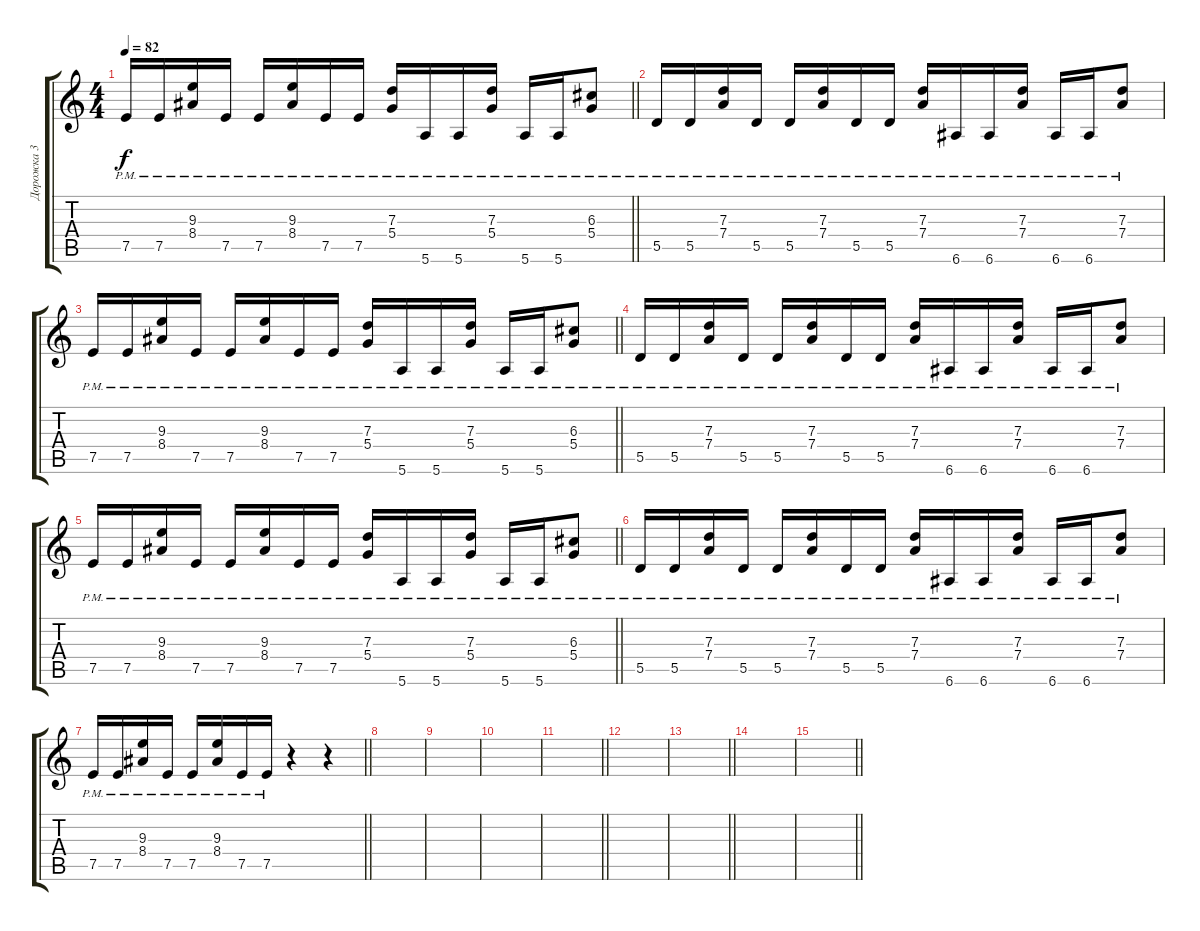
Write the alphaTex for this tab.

\track ("Дорожка 3" "Дорожка 3") {instrument overdrivenguitar}
\staff {score tabs}
\tuning (E4 B3 G3 D3 A2 E2) {hide}
\ts (4 4)
\tempo 82
\clef g2
\barLineRight lightlight
\ks c
7.5{pm}.16{dy f} 7.5{pm}.16 (9.3{pm} 8.4{pm}).16 7.5{pm}.16 7.5{pm}.16 (9.3{pm} 8.4{pm}).16 7.5{pm}.16 7.5{pm}.16 (7.3{pm} 5.4{pm}).16 5.6{pm}.16 5.6{pm}.16 (7.3{pm} 5.4{pm}).16 5.6{pm}.16 5.6{pm}.16 (6.3{pm} 5.4{pm}).8 |
5.5{pm}.16 5.5{pm}.16 (7.3{pm} 7.4{pm}).16 5.5{pm}.16 5.5{pm}.16 (7.3{pm} 7.4{pm}).16 5.5{pm}.16 5.5{pm}.16 (7.3{pm} 7.4{pm}).16 6.6{pm}.16 6.6{pm}.16 (7.3{pm} 7.4{pm}).16 6.6{pm}.16 6.6{pm}.16 (7.3{pm} 7.4{pm}).8 |
\barLineRight lightlight
7.5{pm}.16 7.5{pm}.16 (9.3{pm} 8.4{pm}).16 7.5{pm}.16 7.5{pm}.16 (9.3{pm} 8.4{pm}).16 7.5{pm}.16 7.5{pm}.16 (7.3{pm} 5.4{pm}).16 5.6{pm}.16 5.6{pm}.16 (7.3{pm} 5.4{pm}).16 5.6{pm}.16 5.6{pm}.16 (6.3{pm} 5.4{pm}).8 |
5.5{pm}.16 5.5{pm}.16 (7.3{pm} 7.4{pm}).16 5.5{pm}.16 5.5{pm}.16 (7.3{pm} 7.4{pm}).16 5.5{pm}.16 5.5{pm}.16 (7.3{pm} 7.4{pm}).16 6.6{pm}.16 6.6{pm}.16 (7.3{pm} 7.4{pm}).16 6.6{pm}.16 6.6{pm}.16 (7.3{pm} 7.4{pm}).8 |
\barLineRight lightlight
7.5{pm}.16 7.5{pm}.16 (9.3{pm} 8.4{pm}).16 7.5{pm}.16 7.5{pm}.16 (9.3{pm} 8.4{pm}).16 7.5{pm}.16 7.5{pm}.16 (7.3{pm} 5.4{pm}).16 5.6{pm}.16 5.6{pm}.16 (7.3{pm} 5.4{pm}).16 5.6{pm}.16 5.6{pm}.16 (6.3{pm} 5.4{pm}).8 |
5.5{pm}.16 5.5{pm}.16 (7.3{pm} 7.4{pm}).16 5.5{pm}.16 5.5{pm}.16 (7.3{pm} 7.4{pm}).16 5.5{pm}.16 5.5{pm}.16 (7.3{pm} 7.4{pm}).16 6.6{pm}.16 6.6{pm}.16 (7.3{pm} 7.4{pm}).16 6.6{pm}.16 6.6{pm}.16 (7.3{pm} 7.4{pm}).8 |
\barLineRight lightlight
7.5{pm}.16 7.5{pm}.16 (9.3{pm} 8.4{pm}).16 7.5{pm}.16 7.5{pm}.16 (9.3{pm} 8.4{pm}).16 7.5{pm}.16 7.5{pm}.16 r.4 r.4 |
|
|
|
\barLineRight lightlight
|
|
\barLineRight lightlight
|
|
\barLineRight lightlight
